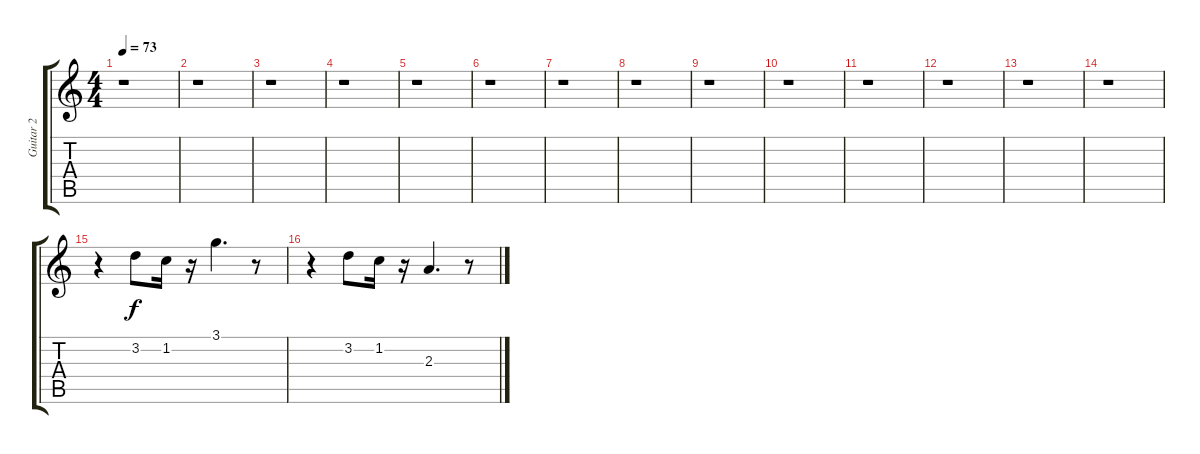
\track ("Guitar 2" "Guitar 2") {instrument overdrivenguitar}
\staff {score tabs}
\tuning (E4 B3 G3 D3 A2 E2) {hide}
\ts (4 4)
\tempo 73
\clef g2
\ks c
r.1{dy f} |
r.1 |
r.1 |
r.1 |
r.1 |
r.1 |
r.1 |
r.1 |
r.1 |
r.1 |
r.1 |
r.1 |
r.1 |
r.1 |
r.4 3.2.8 1.2.16 r.16 3.1.4{d} r.8 |
r.4 3.2.8 1.2.16 r.16 2.3.4{d} r.8
